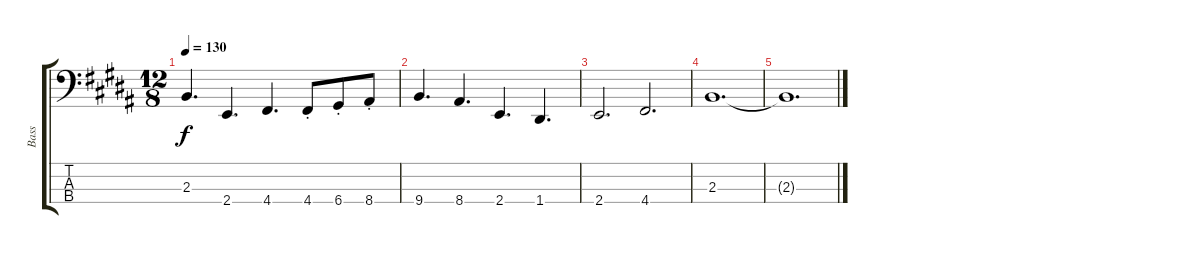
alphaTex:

\track ("Bass" "Bass") {instrument electricbassfinger}
\staff {score tabs}
\tuning (G2 D2 A1 D1) {hide}
\ts (12 8)
\tempo 130
\clef f4
\ks b
2.3.4{d dy f} 2.4.4{d} 4.4.4{d} 4.4{st}.8 6.4{st}.8 8.4{st}.8 |
9.4.4{d} 8.4.4{d} 2.4.4{d} 1.4.4{d} |
2.4.2{d} 4.4.2{d} |
2.3.1{d volume 0} |
2.3{t}.1{d}
